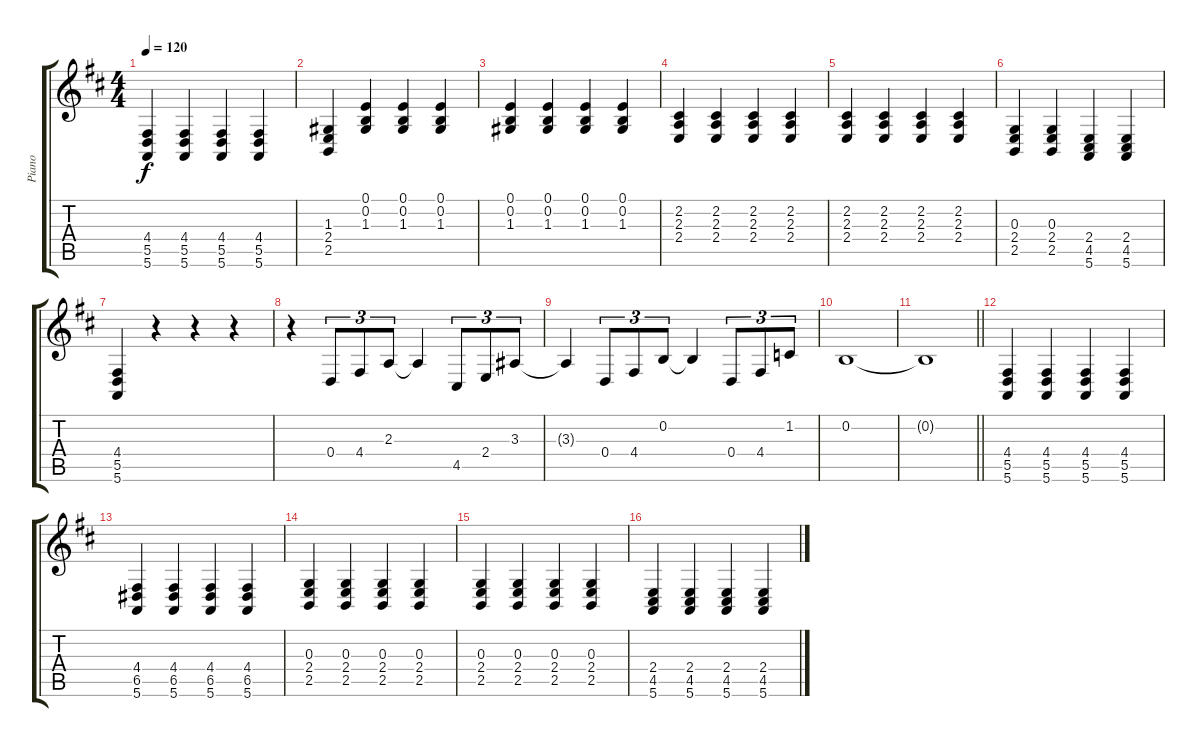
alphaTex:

\track ("Piano" "Piano") {instrument brightacousticpiano}
\staff {score tabs}
\tuning (E4 B3 G3 D3 A2 E2) {hide}
\ts (4 4)
\tempo 120
\clef g2
\ks d
(4.4 5.5 5.6).4{dy f} (4.4 5.5 5.6).4 (4.4 5.5 5.6).4 (4.4 5.5 5.6).4 |
(1.3 2.4 2.5).4 (0.1 0.2 1.3).4 (0.1 0.2 1.3).4 (0.1 0.2 1.3).4 |
(0.1 0.2 1.3).4 (0.1 0.2 1.3).4 (0.1 0.2 1.3).4 (0.1 0.2 1.3).4 |
(2.2 2.3 2.4).4 (2.2 2.3 2.4).4 (2.2 2.3 2.4).4 (2.2 2.3 2.4).4 |
(2.2 2.3 2.4).4 (2.2 2.3 2.4).4 (2.2 2.3 2.4).4 (2.2 2.3 2.4).4 |
(0.3 2.4 2.5).4 (0.3 2.4 2.5).4 (2.4 4.5 5.6).4 (2.4 4.5 5.6).4 |
(4.4 5.5 5.6).4 r.4 r.4 r.4 |
r.4 0.4.8{tu (3 2)} 4.4.8{tu (3 2)} 2.3.8{tu (3 2)} 2.3{t}.4 4.5.8{tu (3 2)} 2.4.8{tu (3 2)} 3.3.8{tu (3 2)} |
3.3{t}.4 0.4.8{tu (3 2)} 4.4.8{tu (3 2)} 0.2.8{tu (3 2)} 0.2{t}.4 0.4.8{tu (3 2)} 4.4.8{tu (3 2)} 1.2.8{tu (3 2)} |
0.2.1 |
\barLineRight lightlight
0.2{t}.1 |
(4.4 5.5 5.6).4 (4.4 5.5 5.6).4 (4.4 5.5 5.6).4 (4.4 5.5 5.6).4 |
(4.4 6.5 5.6).4 (4.4 6.5 5.6).4 (4.4 6.5 5.6).4 (4.4 6.5 5.6).4 |
(0.3 2.4 2.5).4 (0.3 2.4 2.5).4 (0.3 2.4 2.5).4 (0.3 2.4 2.5).4 |
(0.3 2.4 2.5).4 (0.3 2.4 2.5).4 (0.3 2.4 2.5).4 (0.3 2.4 2.5).4 |
(2.4 4.5 5.6).4 (2.4 4.5 5.6).4 (2.4 4.5 5.6).4 (2.4 4.5 5.6).4
